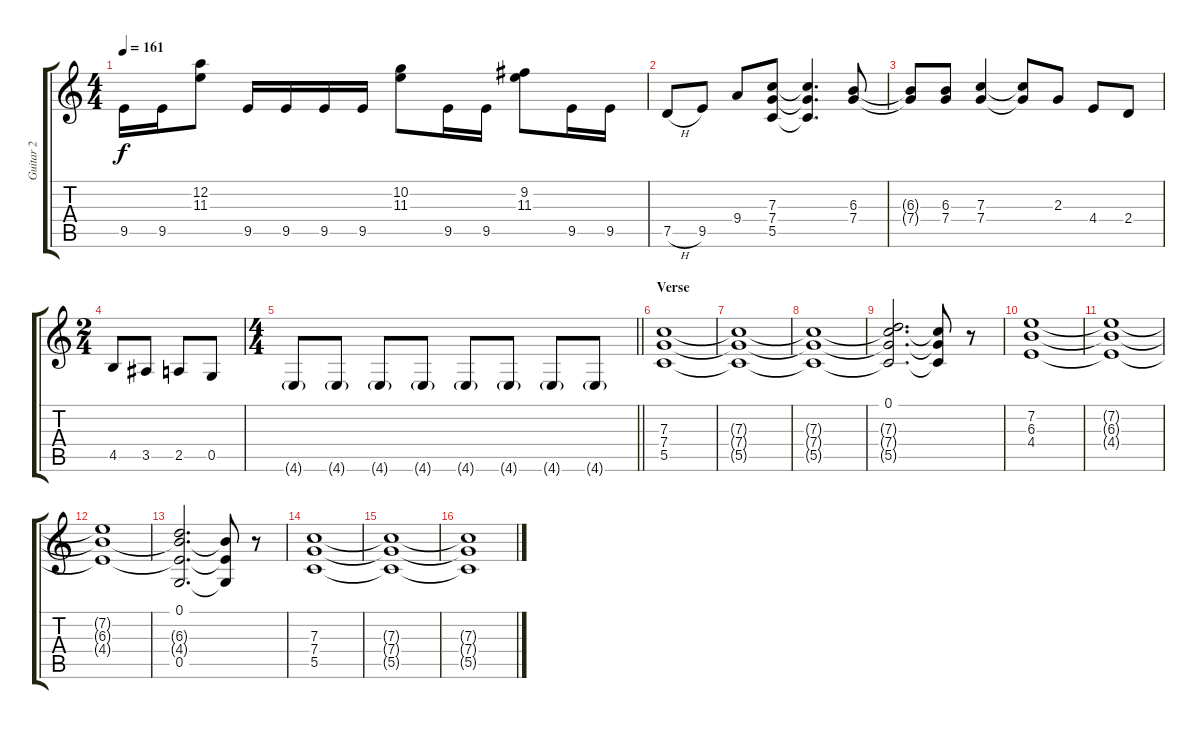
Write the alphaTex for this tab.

\track ("Guitar 2" "Guitar 2") {instrument overdrivenguitar}
\staff {score tabs}
\tuning (D4 A3 F3 C3 G2 C2) {hide}
\ts (4 4)
\tempo 161
\clef g2
\ks c
9.5.16{dy f} 9.5.16 (12.2 11.3).8 9.5.16 9.5.16 9.5.16 9.5.16 (10.2 11.3).8 9.5.16 9.5.16 (9.2 11.3).8 9.5.16 9.5.16 |
7.5{h}.8 9.5.8 9.4.8 (7.3 7.4 5.5).8 (7.3{t} 7.4{t} 5.5{t}).4{d} (6.3 7.4).8 |
(6.3{t} 7.4{t}).8 (6.3 7.4).8 (7.3 7.4).4 (7.3{t} 7.4{t}).8 2.3.8 4.4.8 2.4.8 |
\ts (2 4)
4.5.8 3.5.8 2.5.8 0.5.8 |
\ts (4 4)
\barLineRight lightlight
4.6{g}.8 4.6{g}.8 4.6{g}.8 4.6{g}.8 4.6{g}.8 4.6{g}.8 4.6{g}.8 4.6{g}.8 |
\section ("" "Verse")
(7.3 7.4 5.5).1{volume 0} |
(7.3{t} 7.4{t} 5.5{t}).1 |
(7.3{t} 7.4{t} 5.5{t}).1 |
(0.1 7.3{t} 7.4{t} 5.5{t}).2{d} (7.3{t} 7.4{t} 5.5{t}).8 r.8{volume 13} |
(7.2 6.3 4.4).1{volume 0} |
(7.2{t} 6.3{t} 4.4{t}).1 |
(7.2{t} 6.3{t} 4.4{t}).1 |
(0.1 6.3{t} 4.4{t} 0.5).2{d} (6.3{t} 4.4{t} 0.5{t}).8 r.8{volume 13} |
(7.3 7.4 5.5).1{volume 0} |
(7.3{t} 7.4{t} 5.5{t}).1 |
(7.3{t} 7.4{t} 5.5{t}).1
